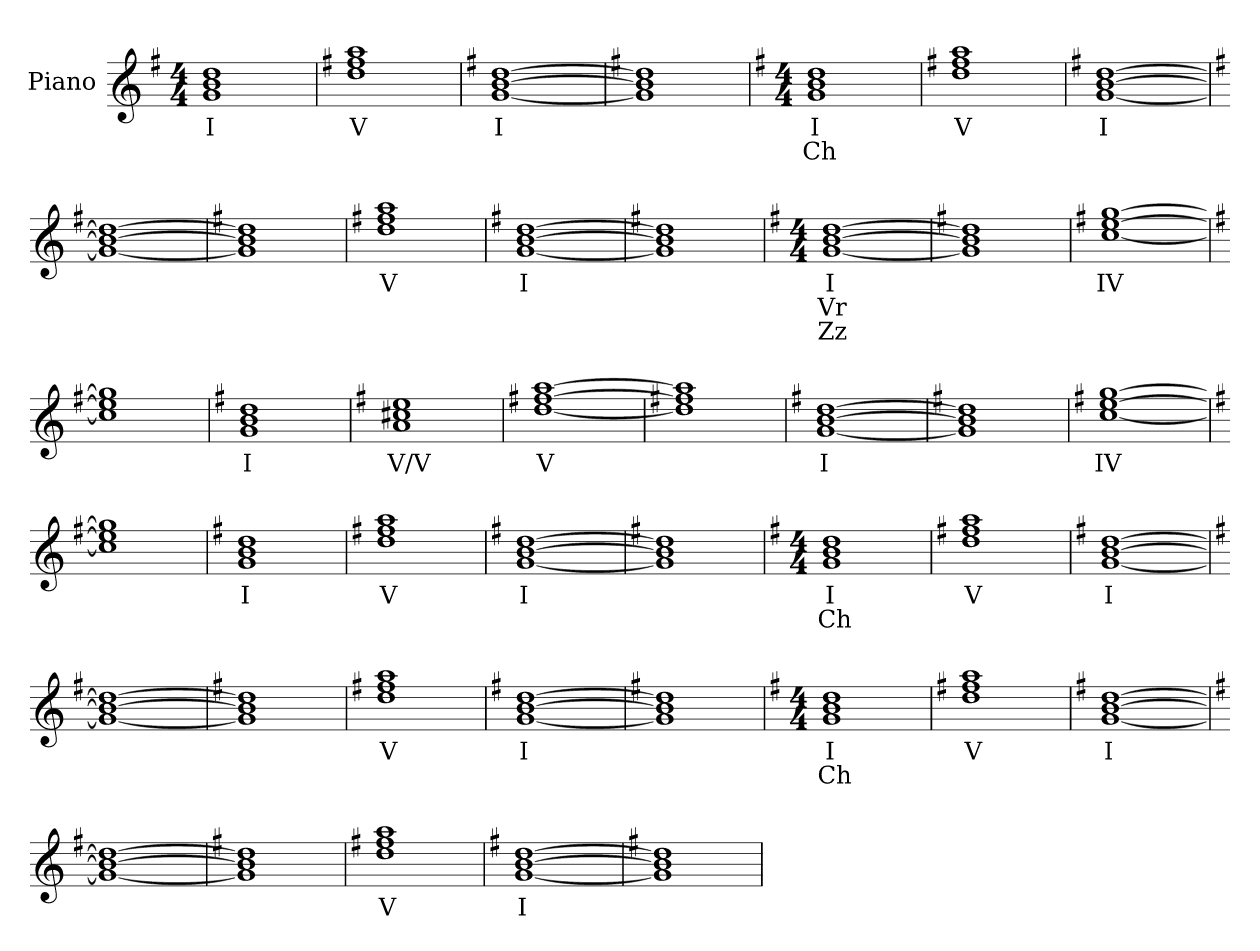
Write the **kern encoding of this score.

**kern	**text	**text	**text
*part1	*part1	*part1	*part1
*staff1	*staff1	*staff1	*staff1
*I"Piano	*	*	*
*I'Pno	*	*	*
*k[f#]	*	*	*
*G:	*	*	*
*M4/4	*	*	*
=	=	=	=
1g 1b 1dd	I	.	.
=	=	=	=
*k[f#]	*	*	*
*G:	*	*	*
1dd 1ff# 1aa	V	.	.
=	=	=	=
*k[f#]	*	*	*
*G:	*	*	*
[1g [1b [1dd	I	.	.
=	=	=	=
*k[f#]	*	*	*
*G:	*	*	*
1g] 1b] 1dd]	.	.	.
=	=	=	=
*k[f#]	*	*	*
*G:	*	*	*
*M4/4	*	*	*
1g 1b 1dd	I	Ch	.
=	=	=	=
*k[f#]	*	*	*
*G:	*	*	*
1dd 1ff# 1aa	V	.	.
=	=	=	=
*k[f#]	*	*	*
*G:	*	*	*
[1g [1b [1dd	I	.	.
=	=	=	=
*k[f#]	*	*	*
*G:	*	*	*
1g_ 1b_ 1dd_	.	.	.
=	=	=	=
*k[f#]	*	*	*
*G:	*	*	*
1g] 1b] 1dd]	.	.	.
=	=	=	=
*k[f#]	*	*	*
*G:	*	*	*
1dd 1ff# 1aa	V	.	.
=	=	=	=
*k[f#]	*	*	*
*G:	*	*	*
[1g [1b [1dd	I	.	.
=	=	=	=
*k[f#]	*	*	*
*G:	*	*	*
1g] 1b] 1dd]	.	.	.
=	=	=	=
*k[f#]	*	*	*
*G:	*	*	*
*M4/4	*	*	*
[1g [1b [1dd	I	Vr	Zz
=	=	=	=
*k[f#]	*	*	*
*G:	*	*	*
1g] 1b] 1dd]	.	.	.
=	=	=	=
*k[f#]	*	*	*
*G:	*	*	*
[1cc [1ee [1gg	IV	.	.
=	=	=	=
*k[f#]	*	*	*
*G:	*	*	*
1cc] 1ee] 1gg]	.	.	.
=	=	=	=
*k[f#]	*	*	*
*G:	*	*	*
1g 1b 1dd	I	.	.
=	=	=	=
*k[f#]	*	*	*
*G:	*	*	*
1a 1cc#X 1ee	V/V	.	.
=	=	=	=
*k[f#]	*	*	*
*G:	*	*	*
[1dd [1ff# [1aa	V	.	.
=	=	=	=
*k[f#]	*	*	*
*G:	*	*	*
1dd] 1ff#] 1aa]	.	.	.
=	=	=	=
*k[f#]	*	*	*
*G:	*	*	*
[1g [1b [1dd	I	.	.
=	=	=	=
*k[f#]	*	*	*
*G:	*	*	*
1g] 1b] 1dd]	.	.	.
=	=	=	=
*k[f#]	*	*	*
*G:	*	*	*
[1cc [1ee [1gg	IV	.	.
=	=	=	=
*k[f#]	*	*	*
*G:	*	*	*
1cc] 1ee] 1gg]	.	.	.
=	=	=	=
*k[f#]	*	*	*
*G:	*	*	*
1g 1b 1dd	I	.	.
=	=	=	=
*k[f#]	*	*	*
*G:	*	*	*
1dd 1ff# 1aa	V	.	.
=	=	=	=
*k[f#]	*	*	*
*G:	*	*	*
[1g [1b [1dd	I	.	.
=	=	=	=
*k[f#]	*	*	*
*G:	*	*	*
1g] 1b] 1dd]	.	.	.
=	=	=	=
*k[f#]	*	*	*
*G:	*	*	*
*M4/4	*	*	*
1g 1b 1dd	I	Ch	.
=	=	=	=
*k[f#]	*	*	*
*G:	*	*	*
1dd 1ff# 1aa	V	.	.
=	=	=	=
*k[f#]	*	*	*
*G:	*	*	*
[1g [1b [1dd	I	.	.
=	=	=	=
*k[f#]	*	*	*
*G:	*	*	*
1g_ 1b_ 1dd_	.	.	.
=	=	=	=
*k[f#]	*	*	*
*G:	*	*	*
1g] 1b] 1dd]	.	.	.
=	=	=	=
*k[f#]	*	*	*
*G:	*	*	*
1dd 1ff# 1aa	V	.	.
=	=	=	=
*k[f#]	*	*	*
*G:	*	*	*
[1g [1b [1dd	I	.	.
=	=	=	=
*k[f#]	*	*	*
*G:	*	*	*
1g] 1b] 1dd]	.	.	.
=	=	=	=
*k[f#]	*	*	*
*G:	*	*	*
*M4/4	*	*	*
1g 1b 1dd	I	Ch	.
=	=	=	=
*k[f#]	*	*	*
*G:	*	*	*
1dd 1ff# 1aa	V	.	.
=	=	=	=
*k[f#]	*	*	*
*G:	*	*	*
[1g [1b [1dd	I	.	.
=	=	=	=
*k[f#]	*	*	*
*G:	*	*	*
1g_ 1b_ 1dd_	.	.	.
=	=	=	=
*k[f#]	*	*	*
*G:	*	*	*
1g] 1b] 1dd]	.	.	.
=	=	=	=
*k[f#]	*	*	*
*G:	*	*	*
1dd 1ff# 1aa	V	.	.
=	=	=	=
*k[f#]	*	*	*
*G:	*	*	*
[1g [1b [1dd	I	.	.
=	=	=	=
*k[f#]	*	*	*
*G:	*	*	*
1g] 1b] 1dd]	.	.	.
=	=	=	=
*-	*-	*-	*-
